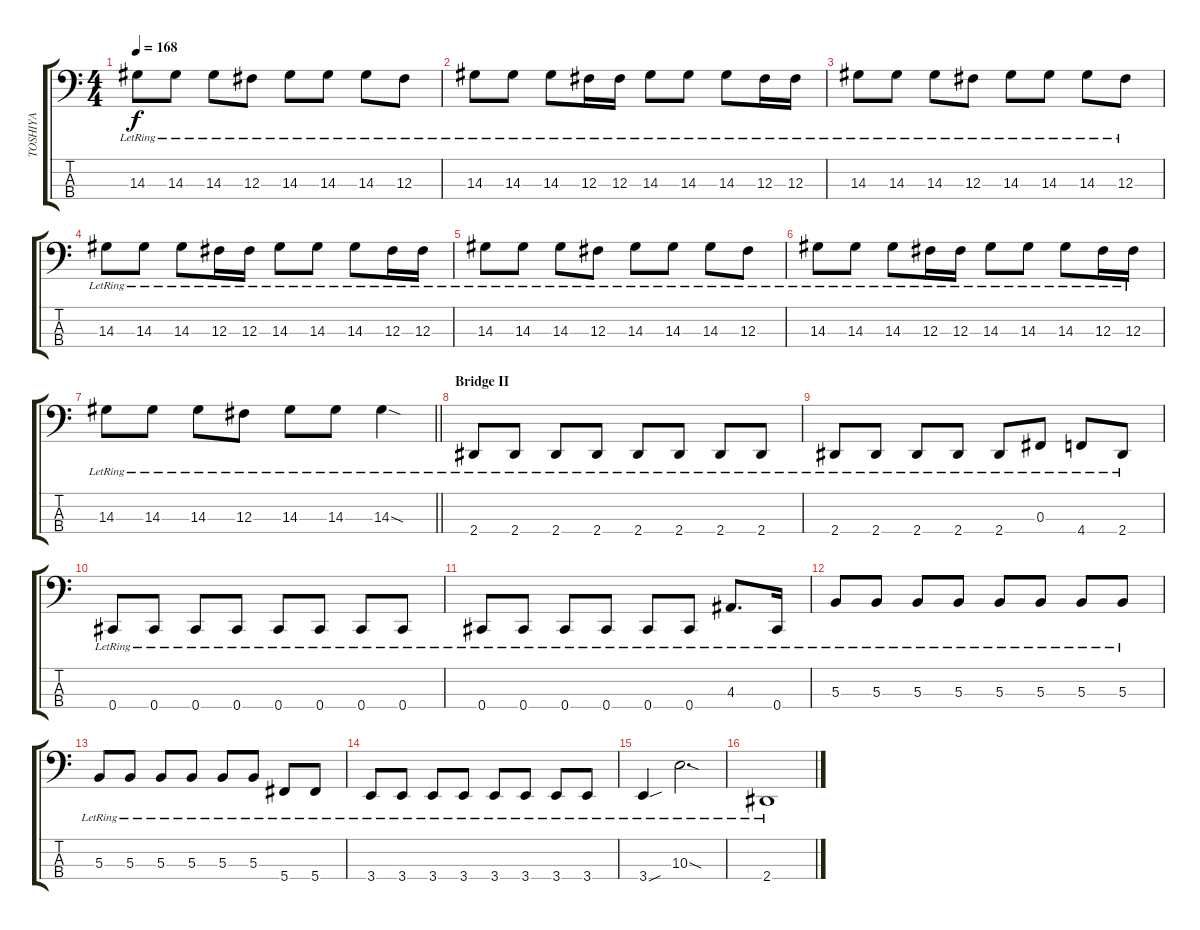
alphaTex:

\track ("TOSHIYA" "TOSHIYA") {instrument electricbassfinger}
\staff {score tabs}
\tuning (E2 B1 Gb1 Db1) {hide}
\ts (4 4)
\tempo 168
\clef f4
\ks c
14.3{lr}.8{dy f} 14.3{lr}.8 14.3{lr}.8 12.3{lr}.8 14.3{lr}.8 14.3{lr}.8 14.3{lr}.8 12.3{lr}.8 |
14.3{lr}.8 14.3{lr}.8 14.3{lr}.8 12.3{lr}.16 12.3{lr}.16 14.3{lr}.8 14.3{lr}.8 14.3{lr}.8 12.3{lr}.16 12.3{lr}.16 |
14.3{lr}.8 14.3{lr}.8 14.3{lr}.8 12.3{lr}.8 14.3{lr}.8 14.3{lr}.8 14.3{lr}.8 12.3{lr}.8 |
14.3{lr}.8 14.3{lr}.8 14.3{lr}.8 12.3{lr}.16 12.3{lr}.16 14.3{lr}.8 14.3{lr}.8 14.3{lr}.8 12.3{lr}.16 12.3{lr}.16 |
14.3{lr}.8 14.3{lr}.8 14.3{lr}.8 12.3{lr}.8 14.3{lr}.8 14.3{lr}.8 14.3{lr}.8 12.3{lr}.8 |
14.3{lr}.8 14.3{lr}.8 14.3{lr}.8 12.3{lr}.16 12.3{lr}.16 14.3{lr}.8 14.3{lr}.8 14.3{lr}.8 12.3{lr}.16 12.3{lr}.16 |
\barLineRight lightlight
14.3{lr}.8 14.3{lr}.8 14.3{lr}.8 12.3{lr}.8 14.3{lr}.8 14.3{lr}.8 14.3{sod lr}.4 |
\section ("" "Bridge II")
2.4{lr}.8 2.4{lr}.8 2.4{lr}.8 2.4{lr}.8 2.4{lr}.8 2.4{lr}.8 2.4{lr}.8 2.4{lr}.8 |
2.4{lr}.8 2.4{lr}.8 2.4{lr}.8 2.4{lr}.8 2.4{lr}.8 0.3{lr}.8 4.4{lr}.8 2.4{lr}.8 |
0.4{lr}.8 0.4{lr}.8 0.4{lr}.8 0.4{lr}.8 0.4{lr}.8 0.4{lr}.8 0.4{lr}.8 0.4{lr}.8 |
0.4{lr}.8 0.4{lr}.8 0.4{lr}.8 0.4{lr}.8 0.4{lr}.8 0.4{lr}.8 4.3{lr}.8{d} 0.4{lr}.16 |
5.3{lr}.8 5.3{lr}.8 5.3{lr}.8 5.3{lr}.8 5.3{lr}.8 5.3{lr}.8 5.3{lr}.8 5.3{lr}.8 |
5.3{lr}.8 5.3{lr}.8 5.3{lr}.8 5.3{lr}.8 5.3{lr}.8 5.3{lr}.8 5.4{lr}.8 5.4{lr}.8 |
3.4{lr}.8 3.4{lr}.8 3.4{lr}.8 3.4{lr}.8 3.4{lr}.8 3.4{lr}.8 3.4{lr}.8 3.4{lr}.8 |
3.4{sou lr}.4 10.3{sod lr}.2{d} |
2.4{lr}.1
